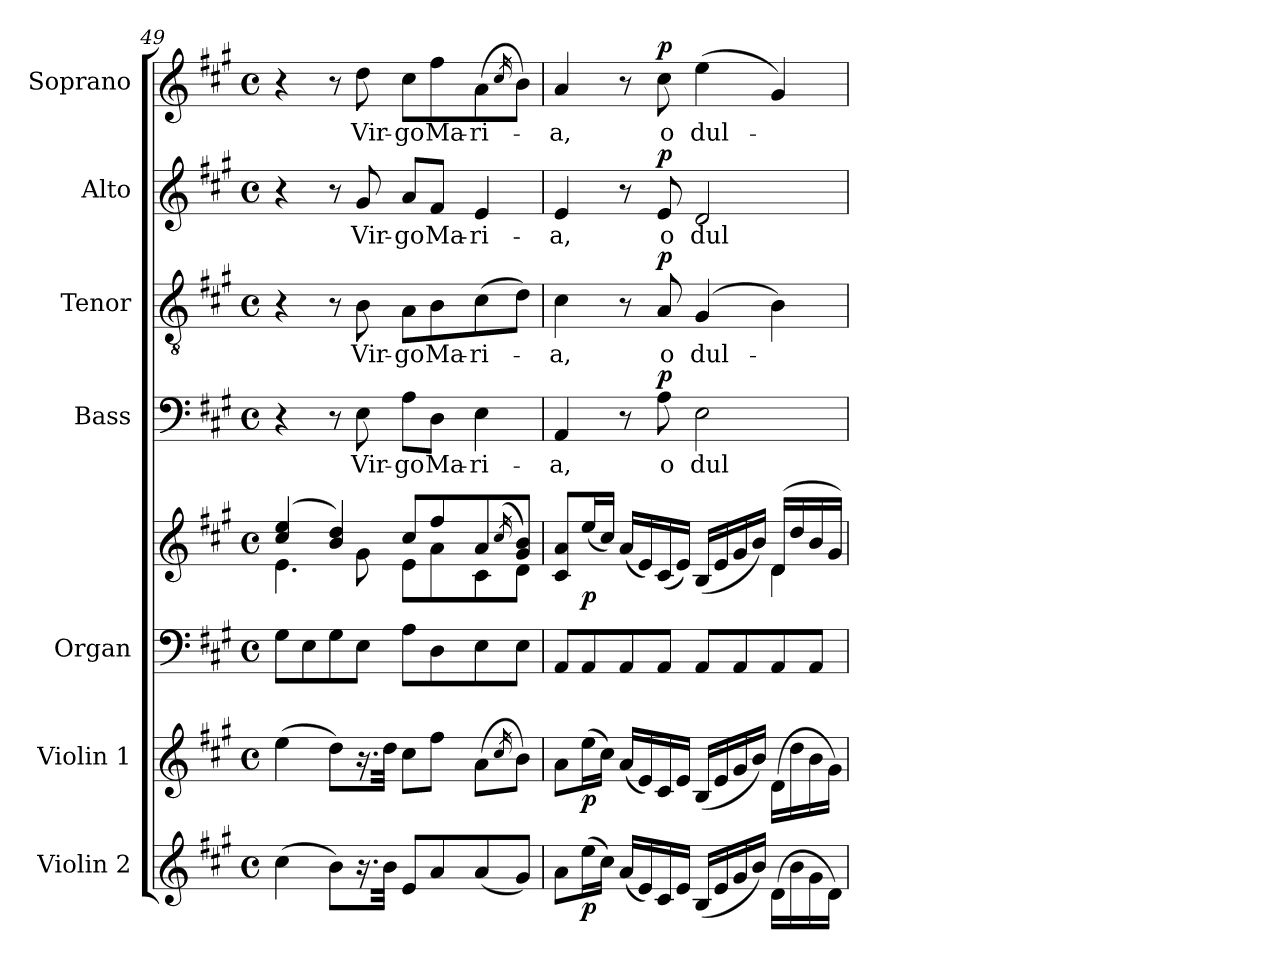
**kern	**dynam	**kern	**dynam	**kern	**kern	**dynam	**kern	**text	**dynam	**kern	**text	**dynam	**kern	**text	**dynam	**kern	**text	**dynam
*part7	*part7	*part6	*part6	*part5	*part5	*part5	*part4	*part4	*part4	*part3	*part3	*part3	*part2	*part2	*part2	*part1	*part1	*part1
*staff8	*staff8	*staff7	*staff7	*staff6	*staff5	*staff5/6	*staff4	*staff4	*staff4	*staff3	*staff3	*staff3	*staff2	*staff2	*staff2	*staff1	*staff1	*staff1
*I"Violin 2	*	*I"Violin 1	*	*I"Organ	*	*	*I"Bass	*	*	*I"Tenor	*	*	*I"Alto	*	*	*I"Soprano	*	*
*I'Vln. 2	*	*I'Vln. 1	*	*I'Org.	*	*	*I'B.	*	*	*I'T.	*	*	*I'A.	*	*	*I'S.	*	*
*clefG2	*	*clefG2	*	*clefF4	*clefG2	*	*clefF4	*	*	*clefGv2	*	*	*clefG2	*	*	*clefG2	*	*
*	*	*	*	*	*	*	*	*	*	*ITrd7c12	*	*	*	*	*	*	*	*
*k[f#c#g#]	*	*k[f#c#g#]	*	*k[f#c#g#]	*k[f#c#g#]	*	*k[f#c#g#]	*	*	*k[f#c#g#]	*	*	*k[f#c#g#]	*	*	*k[f#c#g#]	*	*
*A:	*	*A:	*	*A:	*A:	*	*A:	*	*	*A:	*	*	*A:	*	*	*A:	*	*
*M4/4	*	*M4/4	*	*M4/4	*M4/4	*	*M4/4	*	*	*M4/4	*	*	*M4/4	*	*	*M4/4	*	*
*met(c)	*	*met(c)	*	*met(c)	*met(c)	*	*met(c)	*	*	*met(c)	*	*	*met(c)	*	*	*met(c)	*	*
=49	=49	=49	=49	=49	=49	=49	=49	=49	=49	=49	=49	=49	=49	=49	=49	=49	=49	=49
*	*	*	*	*	*^	*	*	*	*	*	*	*	*	*	*	*	*	*
(4cc#i\	.	(4eei\	.	8G#i\L	(4cc#i/ 4eei	4.ei\	.	4r	.	.	4r	.	.	4r	.	.	4r	.	.
.	.	.	.	8Ei\	.	.	.	.	.	.	.	.	.	.	.	.	.	.	.
8bi\L)	.	8ddi\L)	.	8G#i\	4bi/ 4ddi)	.	.	8r	.	.	8r	.	.	8r	.	.	8r	.	.
!	!	!	!	!	!	!	!	!	!LO:LY:b:color=#000000	!	!	!	!	!	!	!	!	!	!
!	!	!	!	!	!	!	!	!	!	!	!	!LO:LY:b:color=#000000	!	!	!	!	!	!	!
!	!	!	!	!	!	!	!	!	!	!	!	!	!	!	!LO:LY:b:color=#000000	!	!	!	!
!	!	!	!	!	!	!	!	!	!	!	!	!	!	!	!	!	!	!LO:LY:b:color=#000000	!
16.r	.	16.r	.	8Ei\J	.	8g#i\	.	8Ei\	Vir-	.	8BBi\	Vir-	.	8g#i/	Vir-	.	8ddi\	Vir-	.
32bi\Jkk	.	32ddi\Jkk	.	.	.	.	.	.	.	.	.	.	.	.	.	.	.	.	.
!	!	!	!	!	!	!	!	!	!LO:LY:b:color=#000000	!	!	!	!	!	!	!	!	!	!
!	!	!	!	!	!	!	!	!	!	!	!	!LO:LY:b:color=#000000	!	!	!	!	!	!	!
!	!	!	!	!	!	!	!	!	!	!	!	!	!	!	!LO:LY:b:color=#000000	!	!	!	!
!	!	!	!	!	!	!	!	!	!	!	!	!	!	!	!	!	!	!LO:LY:b:color=#000000	!
8ei/L	.	8cc#i\L	.	8Ai\L	8cc#i/L	8ei\L	.	8Ai\L	-go	.	8AAi\L	-go	.	8ai/L	-go	.	8cc#i\L	-go	.
!	!	!	!	!	!	!	!	!	!LO:LY:b:color=#000000	!	!	!	!	!	!	!	!	!	!
!	!	!	!	!	!	!	!	!	!	!	!	!LO:LY:b:color=#000000	!	!	!	!	!	!	!
!	!	!	!	!	!	!	!	!	!	!	!	!	!	!	!LO:LY:b:color=#000000	!	!	!	!
!	!	!	!	!	!	!	!	!	!	!	!	!	!	!	!	!	!	!LO:LY:b:color=#000000	!
8ai/	.	8ff#i\J	.	8Di\	8ff#i/	8ai\	.	8Di\J	Ma-	.	8BBi\	Ma-	.	8f#i/J	Ma-	.	8ff#i\	Ma-	.
!	!	!	!	!	!	!	!	!	!LO:LY:b:color=#000000	!	!	!	!	!	!	!	!	!	!
!	!	!	!	!	!	!	!	!	!	!	!	!LO:LY:b:color=#000000	!	!	!	!	!	!	!
!	!	!	!	!	!	!	!	!	!	!	!	!	!	!	!LO:LY:b:color=#000000	!	!	!	!
!	!	!	!	!	!	!	!	!	!	!	!	!	!	!	!	!	!	!LO:LY:b:color=#000000	!
(8ai/	.	(8ai\L	.	8Ei\	8ai/	8c#i\	.	4Ei\	-ri-	.	(8C#i\	-ri-	.	4ei/	-ri-	.	(8ai\	-ri-	.
.	.	16qcc#i/	.	.	(16qcc#i/	.	.	.	.	.	.	.	.	.	.	.	16qcc#i/	.	.
8g#i/J)	.	8bi\J)	.	8Ei\J	8g#i/ 8biJ)	8di\J	.	.	.	.	8Di\J)	.	.	.	.	.	8bi\J)	.	.
!!LO:LB:g=z
=50	=50	=50	=50	=50	=50	=50	=50	=50	=50	=50	=50	=50	=50	=50	=50	=50	=50	=50	=50
!	!	!	!	!	!	!	!	!	!LO:LY:b:color=#000000	!	!	!	!	!	!	!	!	!	!
!	!	!	!	!	!	!	!	!	!	!	!	!LO:LY:b:color=#000000	!	!	!	!	!	!	!
!	!	!	!	!	!	!	!	!	!	!	!	!	!	!	!LO:LY:b:color=#000000	!	!	!	!
!	!	!	!	!	!	!	!	!	!	!	!	!	!	!	!	!	!	!LO:LY:b:color=#000000	!
8ai\L	.	8ai\L	.	8AAi/L	8c#i/ 8aiL	2.ryy	.	4AAi/	-a,	.	4C#i\	-a,	.	4ei/	-a,	.	4ai/	-a,	.
(16eei\L	p	(16eei\L	p	8AAi/	(16eei/L	.	p	.	.	.	.	.	.	.	.	.	.	.	.
16cc#i\JJ)	.	16cc#i\JJ)	.	.	16cc#i/JJ)	.	.	.	.	.	.	.	.	.	.	.	.	.	.
(16ai/LL	.	(16ai/LL	.	8AAi/	(16ai/LL	.	.	8r	.	.	8r	.	.	8r	.	.	8r	.	.
16ei/)	.	16ei/)	.	.	16ei/)	.	.	.	.	.	.	.	.	.	.	.	.	.	.
!	!	!	!	!	!	!	!	!	!LO:LY:b:color=#000000	!	!	!	!	!	!	!	!	!	!
!	!	!	!	!	!	!	!	!	!	!	!	!LO:LY:b:color=#000000	!	!	!	!	!	!	!
!	!	!	!	!	!	!	!	!	!	!	!	!	!	!	!LO:LY:b:color=#000000	!	!	!	!
!	!	!	!	!	!	!	!	!	!	!	!	!	!	!	!	!	!	!LO:LY:b:color=#000000	!
16c#i/	.	16c#i/	.	8AAi/J	(16c#i/	.	.	8Ai\	o	p	8AAi/	o	p	8ei/	o	p	8cc#i\	o	p
16ei/JJ	.	16ei/JJ	.	.	16ei/JJ)	.	.	.	.	.	.	.	.	.	.	.	.	.	.
!	!	!	!	!	!	!	!	!	!LO:LY:b:color=#000000	!	!	!	!	!	!	!	!	!	!
!	!	!	!	!	!	!	!	!	!	!	!	!LO:LY:b:color=#000000	!	!	!	!	!	!	!
!	!	!	!	!	!	!	!	!	!	!	!	!	!	!	!LO:LY:b:color=#000000	!	!	!	!
!	!	!	!	!	!	!	!	!	!	!	!	!	!	!	!	!	!	!LO:LY:b:color=#000000	!
(16Bi/LL	.	(16Bi/LL	.	8AAi/L	(16Bi/LL	.	.	2Ei\	dul-	.	(4GG#i/	dul-	.	2di/	dul-	.	(4eei\	dul-	.
16ei/	.	16ei/	.	.	16ei/	.	.	.	.	.	.	.	.	.	.	.	.	.	.
16g#i/	.	16g#i/	.	8AAi/	16g#i/	.	.	.	.	.	.	.	.	.	.	.	.	.	.
16bi/JJ)	.	16bi/JJ)	.	.	16bi/JJ)	.	.	.	.	.	.	.	.	.	.	.	.	.	.
(16di\LL	.	(16di\LL	.	8AAi/	(16di/LL	4di\	.	.	.	.	4BBi\)	.	.	.	.	.	4g#i/)	.	.
16bi\	.	16ddi\	.	.	16ddi/	.	.	.	.	.	.	.	.	.	.	.	.	.	.
16g#i\	.	16bi\	.	8AAi/J	16bi/	.	.	.	.	.	.	.	.	.	.	.	.	.	.
16di\JJ)	.	16g#i\JJ)	.	.	16g#i/JJ)	.	.	.	.	.	.	.	.	.	.	.	.	.	.
*	*	*	*	*	*v	*v	*	*	*	*	*	*	*	*	*	*	*	*	*
=	=	=	=	=	=	=	=	=	=	=	=	=	=	=	=	=	=	=
*-	*-	*-	*-	*-	*-	*-	*-	*-	*-	*-	*-	*-	*-	*-	*-	*-	*-	*-
